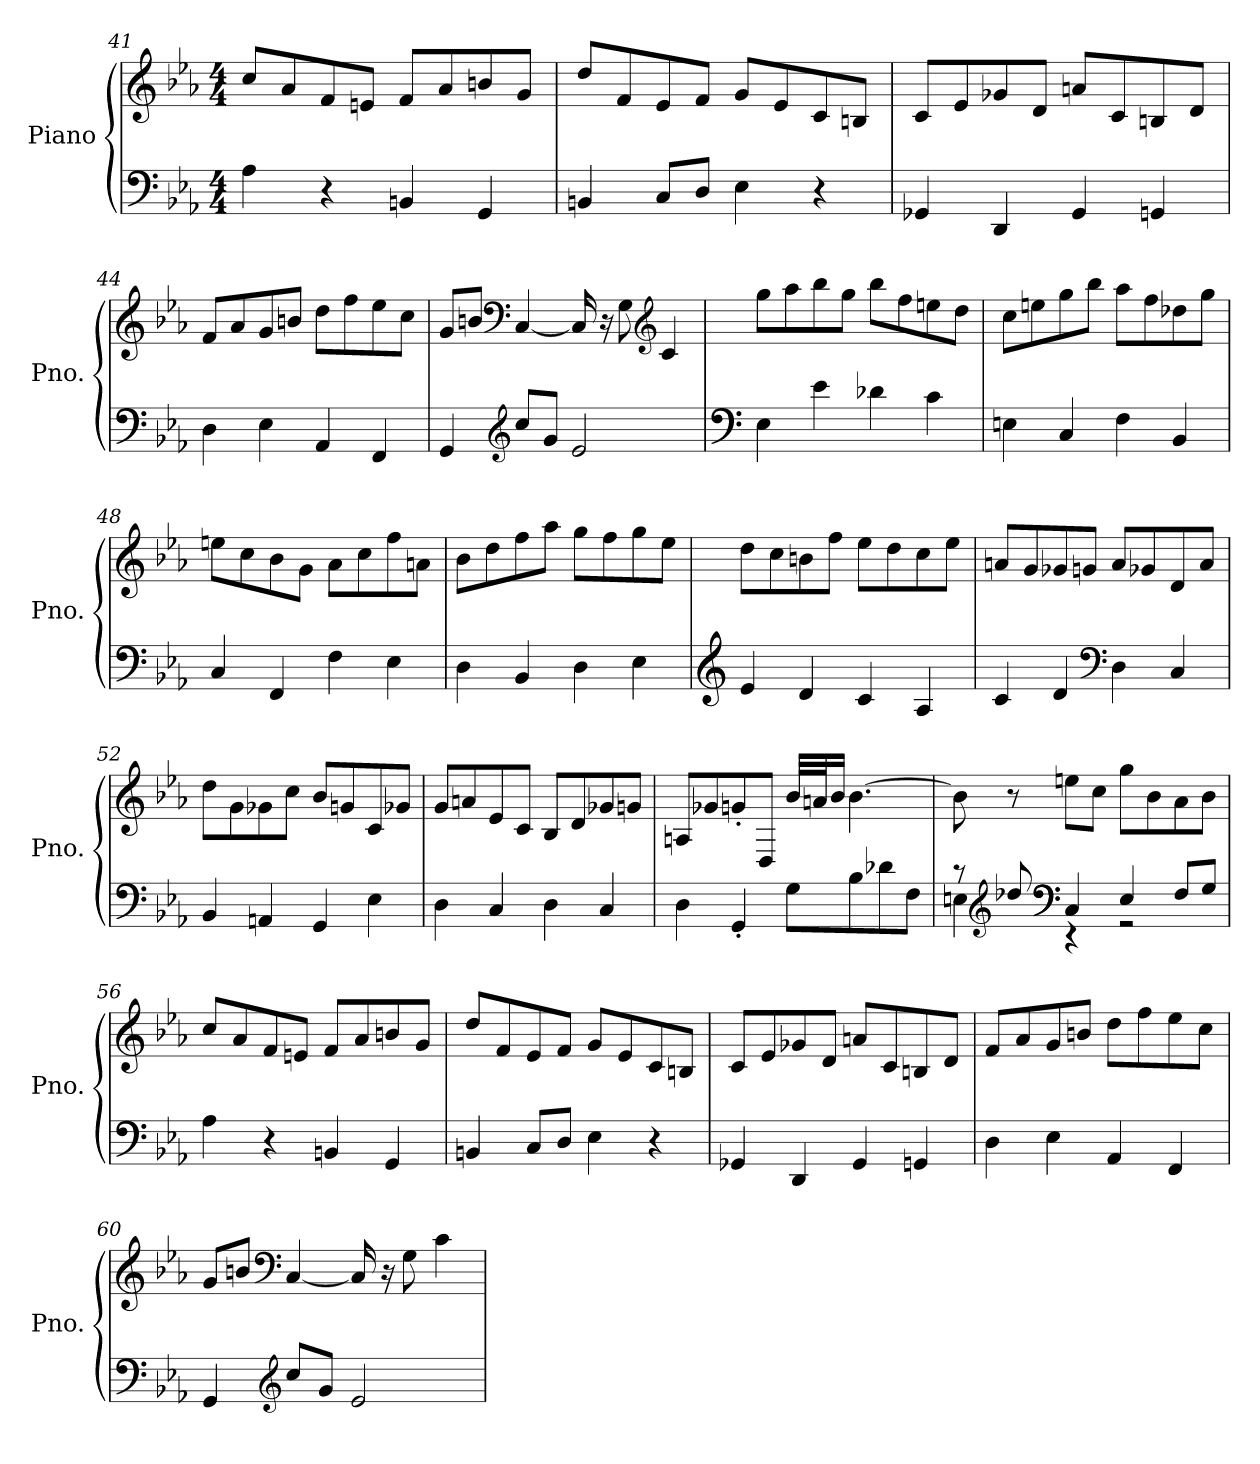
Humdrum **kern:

**kern	**kern
*part1	*part1
*staff2	*staff1
*I"Piano	*
*I'Pno.	*
!!LO:LB:g=z
*clefF4	*clefG2
*k[b-e-a-]	*k[b-e-a-]
*M4/4	*M4/4
=41	=41
4A-\	8cc/L
.	8a-/
4r	8f/
.	8en/J
4BBn/	8f/L
.	8a-/
4GG/	8bn/
.	8g/J
=42	=42
4BBn/	8dd/L
.	8f/
8C/L	8e-/
8D/J	8f/J
4E-\	8g/L
.	8e-/
4r	8c/
.	8Bn/J
=43	=43
4GG-X/	8c/L
.	8e-/
4DD/	8g-X/
.	8d/J
4GG-/	8an/L
.	8c/
4GGn/	8Bn/
.	8d/J
=44	=44
4D\	8f/L
.	8a-/
4E-\	8g/
.	8bn/J
4AA-/	8dd\L
.	8ff\
4FF/	8ee-\
.	8cc\J
!!LO:LB:g=z
=45	=45
4GG/	8g/L
.	8bn/J
*clefG2	*clefF4
8cc/L	[4C/
8g/J	.
2e-/	16C/]
.	16r
.	8G\
*	*clefG2
.	4c/
=46	=46
*clefF4	*
4E-\	8gg\L
.	8aa-\
4e-\	8bb-\
.	8gg\J
4d-X\	8bb-\L
.	8ff\
4c\	8een\
.	8dd\J
=47	=47
4En\	8cc\L
.	8een\
4C/	8gg\
.	8bb-\J
4F\	8aa-\L
.	8ff\
4BB-/	8dd-X\
.	8gg\J
=48	=48
4C/	8een\L
.	8cc\
4FF/	8b-\
.	8g\J
4F\	8a-\L
.	8cc\
4E-\	8ff\
.	8an\J
!!LO:PB:g=z
=49	=49
4D\	8b-\L
.	8dd\
4BB-/	8ff\
.	8aa-\J
4D\	8gg\L
.	8ff\
4E-\	8gg\
.	8ee-\J
=50	=50
*clefG2	*
4e-/	8dd\L
.	8cc\
4d/	8bn\
.	8ff\J
4c/	8ee-\L
.	8dd\
4A-/	8cc\
.	8ee-\J
=51	=51
4c/	8an/L
.	8g/
4d/	8g-X/
.	8gn/J
*clefF4	*
4D\	8a/L
.	8g-X/
4C/	8d/
.	8a/J
=52	=52
4BB-/	8dd\L
.	8g\
4AAn/	8g-X\
.	8cc\J
4GG/	8b-/L
.	8gn/
4E-\	8c/
.	8g-X/J
!!LO:LB:g=z
=53	=53
4D\	8g/L
.	8an/
4C/	8e-/
.	8c/J
4D\	8B-/L
.	8d/
4C/	8g-X/
.	8gn/J
=54	=54
4D\	8An/L
.	8g-X/
4GG'/	8gn'/
.	8D/J
8G\L	32b-/LLL
.	32an/J
.	16b-/JJ
8B-\	[4.b-\
8d-X\	.
8F\J	.
=55	=55
*^	*
8r	4En\	8b-\]
*clefG2	*	*
8dd-X/	.	8r
*clefF4	*	*
4C/	4r	8een\L
.	.	8cc\J
4E/	2r	8gg\L
.	.	8b-\
8F/L	.	8a-\
8G/J	.	8b-\J
*v	*v	*
!!LO:LB:g=z
=56	=56
4A-\	8cc/L
.	8a-/
4r	8f/
.	8en/J
4BBn/	8f/L
.	8a-/
4GG/	8bn/
.	8g/J
=57	=57
4BBn/	8dd/L
.	8f/
8C/L	8e-/
8D/J	8f/J
4E-\	8g/L
.	8e-/
4r	8c/
.	8Bn/J
=58	=58
4GG-X/	8c/L
.	8e-/
4DD/	8g-X/
.	8d/J
4GG-/	8an/L
.	8c/
4GGn/	8Bn/
.	8d/J
=59	=59
4D\	8f/L
.	8a-/
4E-\	8g/
.	8bn/J
4AA-/	8dd\L
.	8ff\
4FF/	8ee-\
.	8cc\J
!!LO:LB:g=z
=60	=60
4GG/	8g/L
.	8bn/J
*clefG2	*clefF4
8cc/L	[4C/
8g/J	.
2e-/	16C/]
.	16r
.	8G\
.	4c\
=	=
*-	*-
